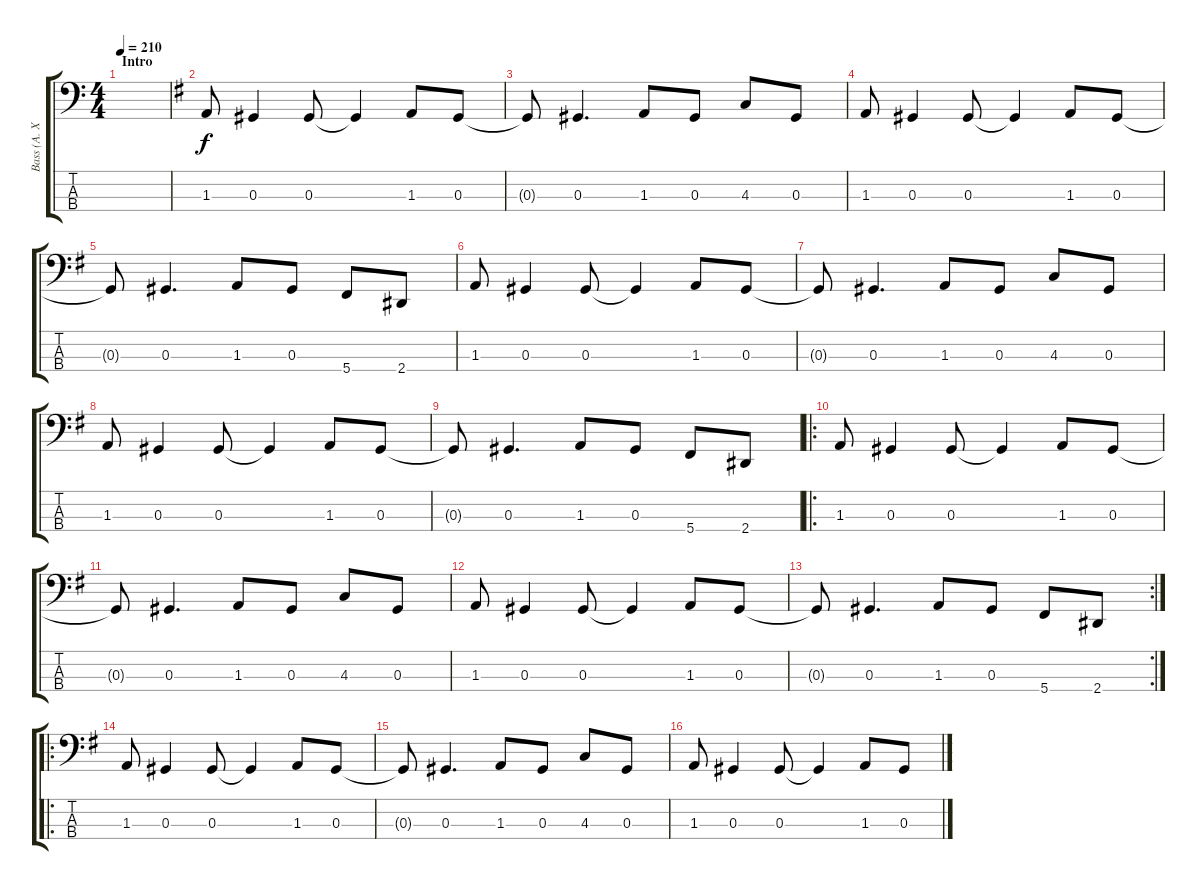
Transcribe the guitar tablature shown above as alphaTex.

\track ("Bass (А. Харьков)" "Bass (А. Х") {instrument electricbassfinger}
\staff {score tabs}
\tuning (Gb2 Db2 Ab1 Db1) {hide}
\ts (4 4)
\section ("" "Intro")
\tempo 210
\clef f4
\ks c
|
\ks g
1.3.8 0.3.4 0.3.8 0.3{t}.4 1.3.8 0.3.8 |
0.3{t}.8 0.3.4{d} 1.3.8 0.3.8 4.3.8 0.3.8 |
1.3.8 0.3.4 0.3.8 0.3{t}.4 1.3.8 0.3.8 |
0.3{t}.8 0.3.4{d} 1.3.8 0.3.8 5.4.8 2.4.8 |
1.3.8 0.3.4 0.3.8 0.3{t}.4 1.3.8 0.3.8 |
0.3{t}.8 0.3.4{d} 1.3.8 0.3.8 4.3.8 0.3.8 |
1.3.8 0.3.4 0.3.8 0.3{t}.4 1.3.8 0.3.8 |
0.3{t}.8 0.3.4{d} 1.3.8 0.3.8 5.4.8 2.4.8 |
\ro
1.3.8 0.3.4 0.3.8 0.3{t}.4 1.3.8 0.3.8 |
0.3{t}.8 0.3.4{d} 1.3.8 0.3.8 4.3.8 0.3.8 |
1.3.8 0.3.4 0.3.8 0.3{t}.4 1.3.8 0.3.8 |
\rc 2
0.3{t}.8 0.3.4{d} 1.3.8 0.3.8 5.4.8 2.4.8 |
\ro
1.3.8 0.3.4 0.3.8 0.3{t}.4 1.3.8 0.3.8 |
0.3{t}.8 0.3.4{d} 1.3.8 0.3.8 4.3.8 0.3.8 |
1.3.8 0.3.4 0.3.8 0.3{t}.4 1.3.8 0.3.8
